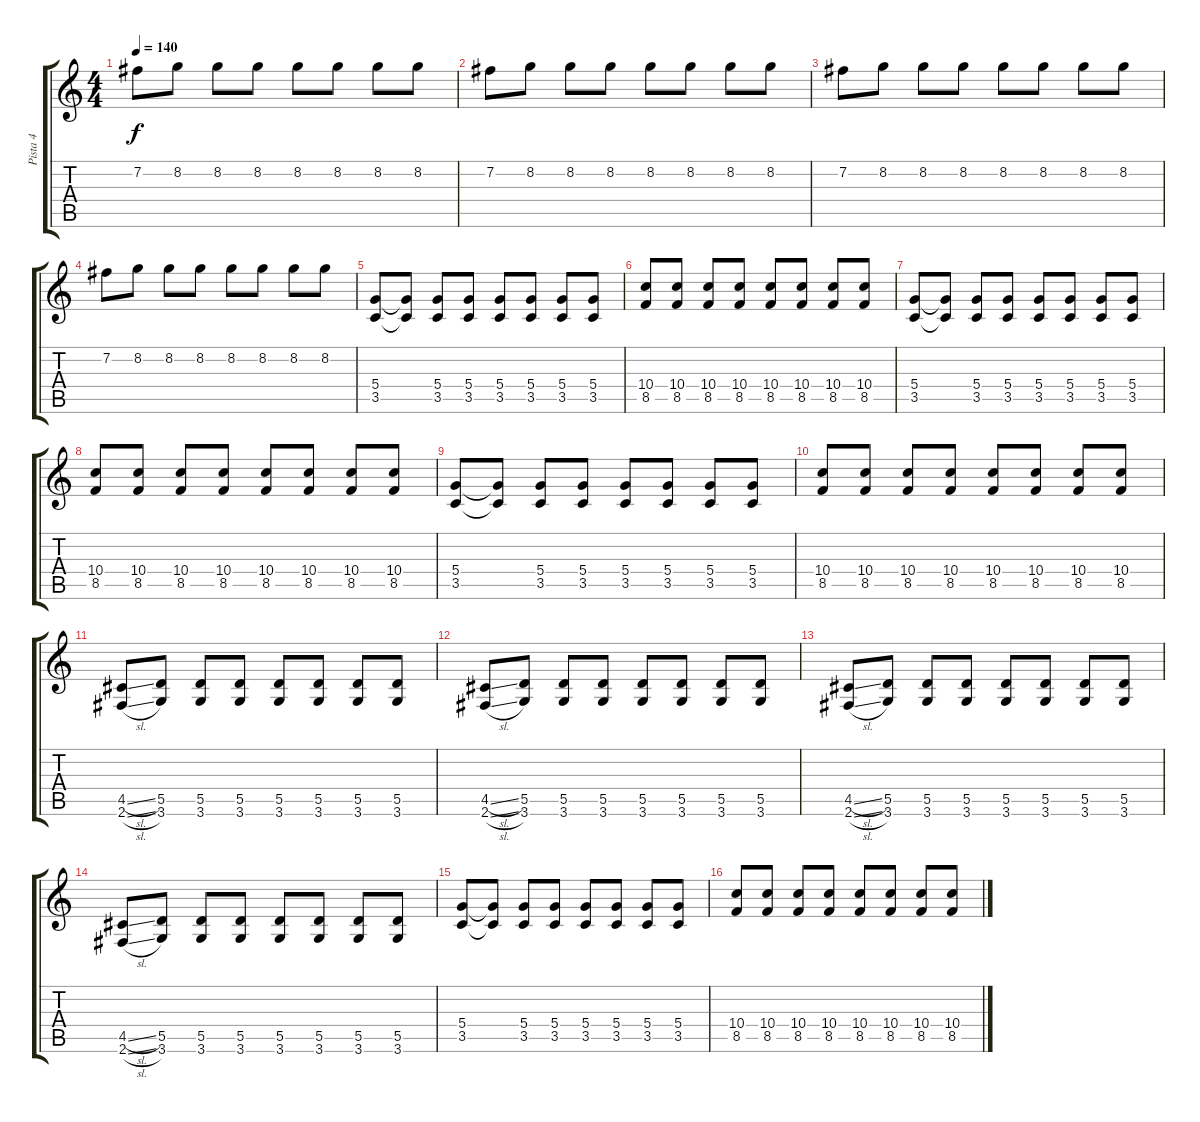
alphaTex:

\track ("Pista 4" "Pista 4") {instrument overdrivenguitar}
\staff {score tabs}
\tuning (E4 B3 G3 D3 A2 E2) {hide}
\ts (4 4)
\tempo 140
\clef g2
\ks c
7.2.8{dy f} 8.2.8 8.2.8 8.2.8 8.2.8 8.2.8 8.2.8 8.2.8 |
7.2.8 8.2.8 8.2.8 8.2.8 8.2.8 8.2.8 8.2.8 8.2.8 |
7.2.8 8.2.8 8.2.8 8.2.8 8.2.8 8.2.8 8.2.8 8.2.8 |
7.2.8 8.2.8 8.2.8 8.2.8 8.2.8 8.2.8 8.2.8 8.2.8 |
(5.4 3.5).8 (5.4{t} 3.5{t}).8 (5.4 3.5).8 (5.4 3.5).8 (5.4 3.5).8 (5.4 3.5).8 (5.4 3.5).8 (5.4 3.5).8 |
(10.4 8.5).8 (10.4 8.5).8 (10.4 8.5).8 (10.4 8.5).8 (10.4 8.5).8 (10.4 8.5).8 (10.4 8.5).8 (10.4 8.5).8 |
(5.4 3.5).8 (5.4{t} 3.5{t}).8 (5.4 3.5).8 (5.4 3.5).8 (5.4 3.5).8 (5.4 3.5).8 (5.4 3.5).8 (5.4 3.5).8 |
(10.4 8.5).8 (10.4 8.5).8 (10.4 8.5).8 (10.4 8.5).8 (10.4 8.5).8 (10.4 8.5).8 (10.4 8.5).8 (10.4 8.5).8 |
(5.4 3.5).8 (5.4{t} 3.5{t}).8 (5.4 3.5).8 (5.4 3.5).8 (5.4 3.5).8 (5.4 3.5).8 (5.4 3.5).8 (5.4 3.5).8 |
(10.4 8.5).8 (10.4 8.5).8 (10.4 8.5).8 (10.4 8.5).8 (10.4 8.5).8 (10.4 8.5).8 (10.4 8.5).8 (10.4 8.5).8 |
(4.5{sl} 2.6{sl}).8 (5.5 3.6).8 (5.5 3.6).8 (5.5 3.6).8 (5.5 3.6).8 (5.5 3.6).8 (5.5 3.6).8 (5.5 3.6).8 |
(4.5{sl} 2.6{sl}).8 (5.5 3.6).8 (5.5 3.6).8 (5.5 3.6).8 (5.5 3.6).8 (5.5 3.6).8 (5.5 3.6).8 (5.5 3.6).8 |
(4.5{sl} 2.6{sl}).8 (5.5 3.6).8 (5.5 3.6).8 (5.5 3.6).8 (5.5 3.6).8 (5.5 3.6).8 (5.5 3.6).8 (5.5 3.6).8 |
(4.5{sl} 2.6{sl}).8 (5.5 3.6).8 (5.5 3.6).8 (5.5 3.6).8 (5.5 3.6).8 (5.5 3.6).8 (5.5 3.6).8 (5.5 3.6).8 |
(5.4 3.5).8 (5.4{t} 3.5{t}).8 (5.4 3.5).8 (5.4 3.5).8 (5.4 3.5).8 (5.4 3.5).8 (5.4 3.5).8 (5.4 3.5).8 |
(10.4 8.5).8 (10.4 8.5).8 (10.4 8.5).8 (10.4 8.5).8 (10.4 8.5).8 (10.4 8.5).8 (10.4 8.5).8 (10.4 8.5).8
